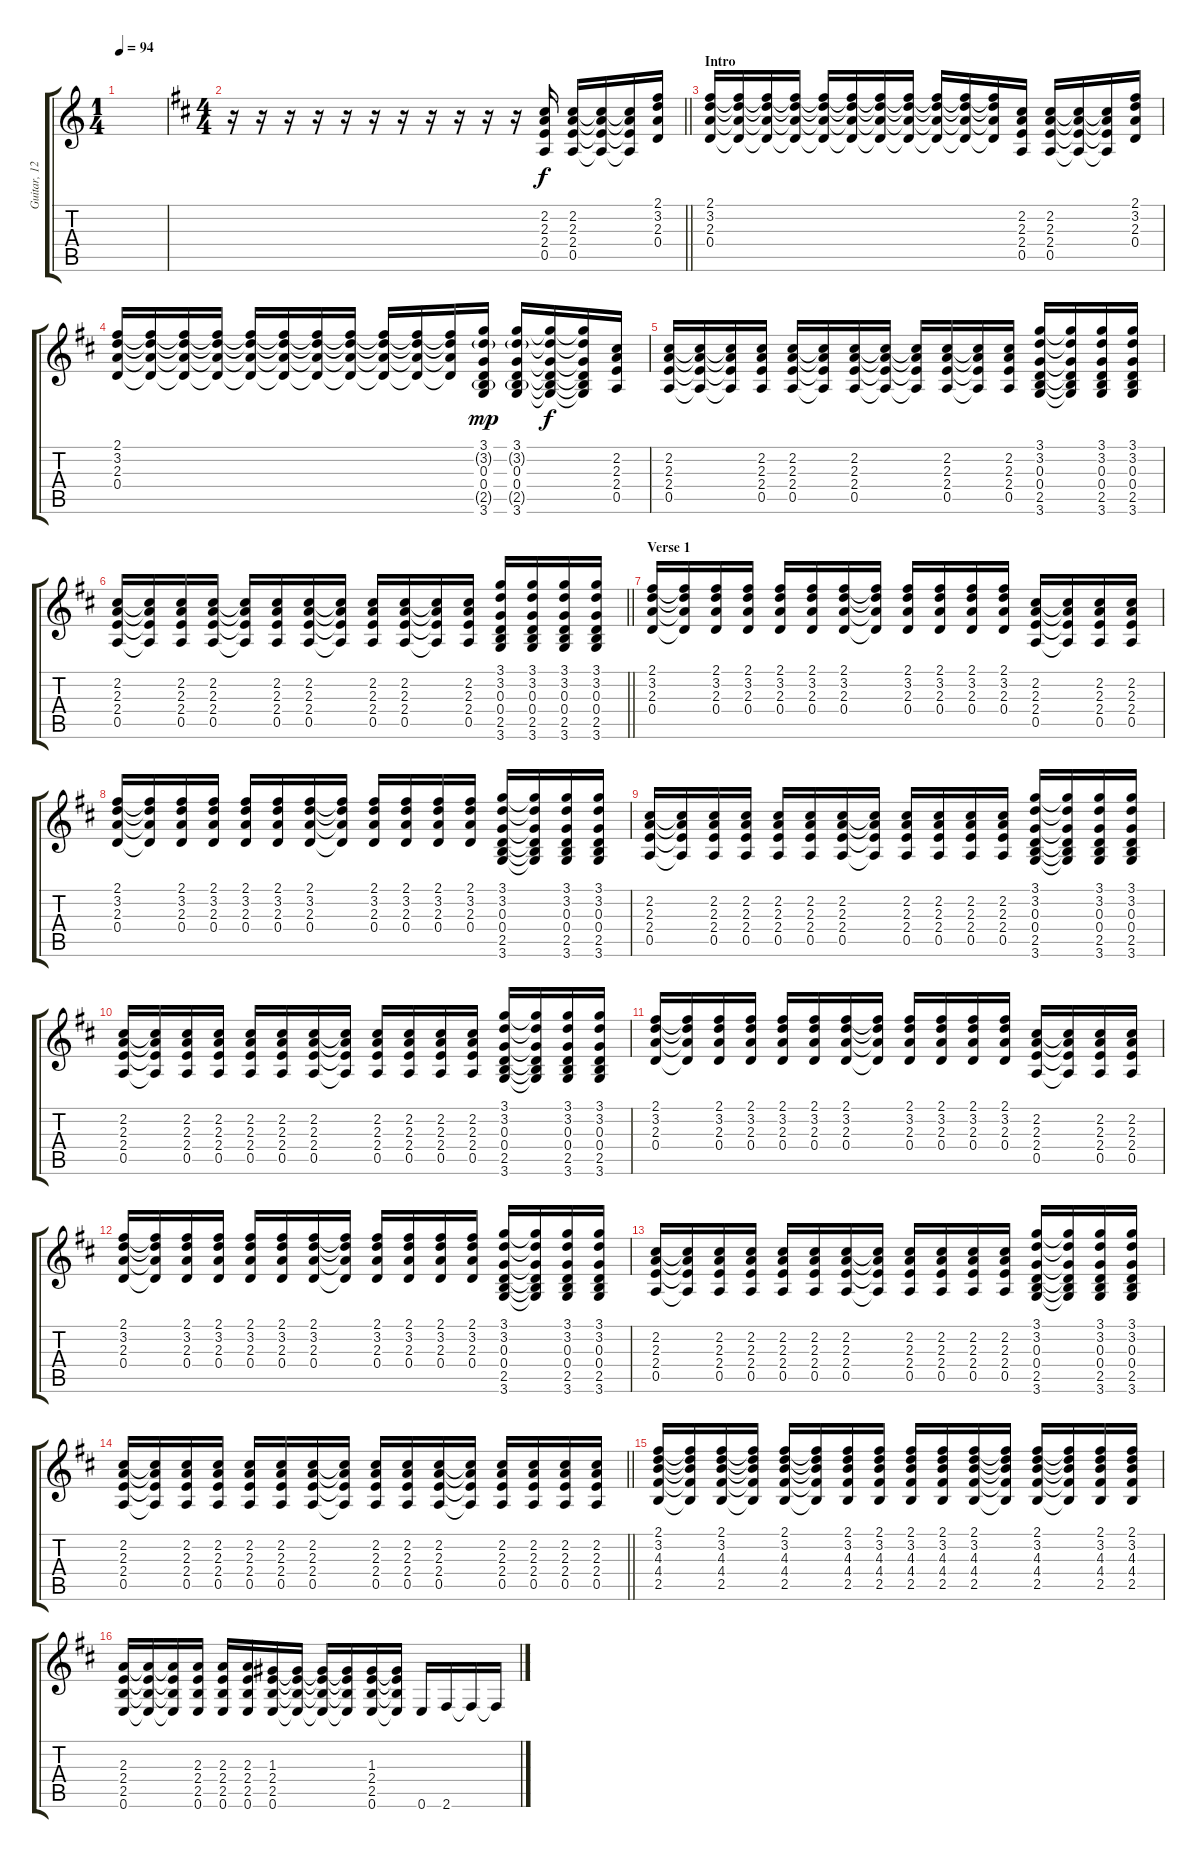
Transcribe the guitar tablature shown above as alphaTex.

\track ("Guitar, 12 Str. Acoustic 1" "Guitar, 12") {instrument acousticguitarsteel}
\staff {score tabs}
\tuning (E4 B3 G3 D3 A2 E2) {hide}
\ts (1 4)
\tempo 94
\clef g2
\ks c
|
\ts (4 4)
\barLineRight lightlight
\ks d
r.16 r.16 r.16 r.16 r.16 r.16 r.16 r.16 r.16 r.16 r.16 (2.2 2.3 2.4 0.5).16 (2.2 2.3 2.4 0.5).16 (2.2{t} 2.3{t} 2.4{t} 0.5{t}).16 (2.2{t} 2.3{t} 2.4{t} 0.5{t}).16 (2.1 3.2 2.3 0.4).16 |
\section ("" "Intro")
(2.1 3.2 2.3 0.4).16 (2.1{t} 3.2{t} 2.3{t} 0.4{t}).16 (2.1{t} 3.2{t} 2.3{t} 0.4{t}).16 (2.1{t} 3.2{t} 2.3{t} 0.4{t}).16 (2.1{t} 3.2{t} 2.3{t} 0.4{t}).16 (2.1{t} 3.2{t} 2.3{t} 0.4{t}).16 (2.1{t} 3.2{t} 2.3{t} 0.4{t}).16 (2.1{t} 3.2{t} 2.3{t} 0.4{t}).16 (2.1{t} 3.2{t} 2.3{t} 0.4{t}).16 (2.1{t} 3.2{t} 2.3{t} 0.4{t}).16 (2.1{t} 3.2{t} 2.3{t} 0.4{t}).16 (2.2 2.3 2.4 0.5).16 (2.2 2.3 2.4 0.5).16 (2.2{t} 2.3{t} 2.4{t} 0.5{t}).16 (2.2{t} 2.3{t} 2.4{t} 0.5{t}).16 (2.1 3.2 2.3 0.4).16 |
(2.1 3.2 2.3 0.4).16 (2.1{t} 3.2{t} 2.3{t} 0.4{t}).16 (2.1{t} 3.2{t} 2.3{t} 0.4{t}).16 (2.1{t} 3.2{t} 2.3{t} 0.4{t}).16 (2.1{t} 3.2{t} 2.3{t} 0.4{t}).16 (2.1{t} 3.2{t} 2.3{t} 0.4{t}).16 (2.1{t} 3.2{t} 2.3{t} 0.4{t}).16 (2.1{t} 3.2{t} 2.3{t} 0.4{t}).16 (2.1{t} 3.2{t} 2.3{t} 0.4{t}).16 (2.1{t} 3.2{t} 2.3{t} 0.4{t}).16 (2.1{t} 3.2{t} 2.3{t} 0.4{t}).16 (3.1 3.2{g} 0.3 0.4 2.5{g} 3.6).16{dy mp} (3.1 3.2{g} 0.3 0.4 2.5{g} 3.6).16 (3.1{t} 3.2{t} 0.3{t} 0.4{t} 2.5{t} 3.6{t}).16{dy f} (3.1{t} 3.2{t} 0.3{t} 0.4{t} 2.5{t} 3.6{t}).16 (2.2 2.3 2.4 0.5).16 |
(2.2 2.3 2.4 0.5).16 (2.2{t} 2.3{t} 2.4{t} 0.5{t}).16 (2.2{t} 2.3{t} 2.4{t} 0.5{t}).16 (2.2 2.3 2.4 0.5).16 (2.2 2.3 2.4 0.5).16 (2.2{t} 2.3{t} 2.4{t} 0.5{t}).16 (2.2 2.3 2.4 0.5).16 (2.2{t} 2.3{t} 2.4{t} 0.5{t}).16 (2.2{t} 2.3{t} 2.4{t} 0.5{t}).16 (2.2 2.3 2.4 0.5).16 (2.2{t} 2.3{t} 2.4{t} 0.5{t}).16 (2.2 2.3 2.4 0.5).16 (3.1 3.2 0.3 0.4 2.5 3.6).16 (3.1{t} 3.2{t} 0.3{t} 0.4{t} 2.5{t} 3.6{t}).16 (3.1 3.2 0.3 0.4 2.5 3.6).16 (3.1 3.2 0.3 0.4 2.5 3.6).16 |
\barLineRight lightlight
(2.2 2.3 2.4 0.5).16 (2.2{t} 2.3{t} 2.4{t} 0.5{t}).16 (2.2 2.3 2.4 0.5).16 (2.2 2.3 2.4 0.5).16 (2.2{t} 2.3{t} 2.4{t} 0.5{t}).16 (2.2 2.3 2.4 0.5).16 (2.2 2.3 2.4 0.5).16 (2.2{t} 2.3{t} 2.4{t} 0.5{t}).16 (2.2 2.3 2.4 0.5).16 (2.2 2.3 2.4 0.5).16 (2.2{t} 2.3{t} 2.4{t} 0.5{t}).16 (2.2 2.3 2.4 0.5).16 (3.1 3.2 0.3 0.4 2.5 3.6).16 (3.1 3.2 0.3 0.4 2.5 3.6).16 (3.1 3.2 0.3 0.4 2.5 3.6).16 (3.1 3.2 0.3 0.4 2.5 3.6).16 |
\section ("" "Verse 1")
(2.1 3.2 2.3 0.4).16 (2.1{t} 3.2{t} 2.3{t} 0.4{t}).16 (2.1 3.2 2.3 0.4).16 (2.1 3.2 2.3 0.4).16 (2.1 3.2 2.3 0.4).16 (2.1 3.2 2.3 0.4).16 (2.1 3.2 2.3 0.4).16 (2.1{t} 3.2{t} 2.3{t} 0.4{t}).16 (2.1 3.2 2.3 0.4).16 (2.1 3.2 2.3 0.4).16 (2.1 3.2 2.3 0.4).16 (2.1 3.2 2.3 0.4).16 (2.2 2.3 2.4 0.5).16 (2.2{t} 2.3{t} 2.4{t} 0.5{t}).16 (2.2 2.3 2.4 0.5).16 (2.2 2.3 2.4 0.5).16 |
(2.1 3.2 2.3 0.4).16 (2.1{t} 3.2{t} 2.3{t} 0.4{t}).16 (2.1 3.2 2.3 0.4).16 (2.1 3.2 2.3 0.4).16 (2.1 3.2 2.3 0.4).16 (2.1 3.2 2.3 0.4).16 (2.1 3.2 2.3 0.4).16 (2.1{t} 3.2{t} 2.3{t} 0.4{t}).16 (2.1 3.2 2.3 0.4).16 (2.1 3.2 2.3 0.4).16 (2.1 3.2 2.3 0.4).16 (2.1 3.2 2.3 0.4).16 (3.1 3.2 0.3 0.4 2.5 3.6).16 (3.1{t} 3.2{t} 0.3{t} 0.4{t} 2.5{t} 3.6{t}).16 (3.1 3.2 0.3 0.4 2.5 3.6).16 (3.1 3.2 0.3 0.4 2.5 3.6).16 |
(2.2 2.3 2.4 0.5).16 (2.2{t} 2.3{t} 2.4{t} 0.5{t}).16 (2.2 2.3 2.4 0.5).16 (2.2 2.3 2.4 0.5).16 (2.2 2.3 2.4 0.5).16 (2.2 2.3 2.4 0.5).16 (2.2 2.3 2.4 0.5).16 (2.2{t} 2.3{t} 2.4{t} 0.5{t}).16 (2.2 2.3 2.4 0.5).16 (2.2 2.3 2.4 0.5).16 (2.2 2.3 2.4 0.5).16 (2.2 2.3 2.4 0.5).16 (3.1 3.2 0.3 0.4 2.5 3.6).16 (3.1{t} 3.2{t} 0.3{t} 0.4{t} 2.5{t} 3.6{t}).16 (3.1 3.2 0.3 0.4 2.5 3.6).16 (3.1 3.2 0.3 0.4 2.5 3.6).16 |
(2.2 2.3 2.4 0.5).16 (2.2{t} 2.3{t} 2.4{t} 0.5{t}).16 (2.2 2.3 2.4 0.5).16 (2.2 2.3 2.4 0.5).16 (2.2 2.3 2.4 0.5).16 (2.2 2.3 2.4 0.5).16 (2.2 2.3 2.4 0.5).16 (2.2{t} 2.3{t} 2.4{t} 0.5{t}).16 (2.2 2.3 2.4 0.5).16 (2.2 2.3 2.4 0.5).16 (2.2 2.3 2.4 0.5).16 (2.2 2.3 2.4 0.5).16 (3.1 3.2 0.3 0.4 2.5 3.6).16 (3.1{t} 3.2{t} 0.3{t} 0.4{t} 2.5{t} 3.6{t}).16 (3.1 3.2 0.3 0.4 2.5 3.6).16 (3.1 3.2 0.3 0.4 2.5 3.6).16 |
(2.1 3.2 2.3 0.4).16 (2.1{t} 3.2{t} 2.3{t} 0.4{t}).16 (2.1 3.2 2.3 0.4).16 (2.1 3.2 2.3 0.4).16 (2.1 3.2 2.3 0.4).16 (2.1 3.2 2.3 0.4).16 (2.1 3.2 2.3 0.4).16 (2.1{t} 3.2{t} 2.3{t} 0.4{t}).16 (2.1 3.2 2.3 0.4).16 (2.1 3.2 2.3 0.4).16 (2.1 3.2 2.3 0.4).16 (2.1 3.2 2.3 0.4).16 (2.2 2.3 2.4 0.5).16 (2.2{t} 2.3{t} 2.4{t} 0.5{t}).16 (2.2 2.3 2.4 0.5).16 (2.2 2.3 2.4 0.5).16 |
(2.1 3.2 2.3 0.4).16 (2.1{t} 3.2{t} 2.3{t} 0.4{t}).16 (2.1 3.2 2.3 0.4).16 (2.1 3.2 2.3 0.4).16 (2.1 3.2 2.3 0.4).16 (2.1 3.2 2.3 0.4).16 (2.1 3.2 2.3 0.4).16 (2.1{t} 3.2{t} 2.3{t} 0.4{t}).16 (2.1 3.2 2.3 0.4).16 (2.1 3.2 2.3 0.4).16 (2.1 3.2 2.3 0.4).16 (2.1 3.2 2.3 0.4).16 (3.1 3.2 0.3 0.4 2.5 3.6).16 (3.1{t} 3.2{t} 0.3{t} 0.4{t} 2.5{t} 3.6{t}).16 (3.1 3.2 0.3 0.4 2.5 3.6).16 (3.1 3.2 0.3 0.4 2.5 3.6).16 |
(2.2 2.3 2.4 0.5).16 (2.2{t} 2.3{t} 2.4{t} 0.5{t}).16 (2.2 2.3 2.4 0.5).16 (2.2 2.3 2.4 0.5).16 (2.2 2.3 2.4 0.5).16 (2.2 2.3 2.4 0.5).16 (2.2 2.3 2.4 0.5).16 (2.2{t} 2.3{t} 2.4{t} 0.5{t}).16 (2.2 2.3 2.4 0.5).16 (2.2 2.3 2.4 0.5).16 (2.2 2.3 2.4 0.5).16 (2.2 2.3 2.4 0.5).16 (3.1 3.2 0.3 0.4 2.5 3.6).16 (3.1{t} 3.2{t} 0.3{t} 0.4{t} 2.5{t} 3.6{t}).16 (3.1 3.2 0.3 0.4 2.5 3.6).16 (3.1 3.2 0.3 0.4 2.5 3.6).16 |
\barLineRight lightlight
(2.2 2.3 2.4 0.5).16 (2.2{t} 2.3{t} 2.4{t} 0.5{t}).16 (2.2 2.3 2.4 0.5).16 (2.2 2.3 2.4 0.5).16 (2.2 2.3 2.4 0.5).16 (2.2 2.3 2.4 0.5).16 (2.2 2.3 2.4 0.5).16 (2.2{t} 2.3{t} 2.4{t} 0.5{t}).16 (2.2 2.3 2.4 0.5).16 (2.2 2.3 2.4 0.5).16 (2.2 2.3 2.4 0.5).16 (2.2{t} 2.3{t} 2.4{t} 0.5{t}).16 (2.2 2.3 2.4 0.5).16 (2.2 2.3 2.4 0.5).16 (2.2 2.3 2.4 0.5).16 (2.2 2.3 2.4 0.5).16 |
(2.1 3.2 4.3 4.4 2.5).16 (2.1{t} 3.2{t} 4.3{t} 4.4{t} 2.5{t}).16 (2.1 3.2 4.3 4.4 2.5).16 (2.1{t} 3.2{t} 4.3{t} 4.4{t} 2.5{t}).16 (2.1 3.2 4.3 4.4 2.5).16 (2.1{t} 3.2{t} 4.3{t} 4.4{t} 2.5{t}).16 (2.1 3.2 4.3 4.4 2.5).16 (2.1 3.2 4.3 4.4 2.5).16 (2.1 3.2 4.3 4.4 2.5).16 (2.1 3.2 4.3 4.4 2.5).16 (2.1 3.2 4.3 4.4 2.5).16 (2.1{t} 3.2{t} 4.3{t} 4.4{t} 2.5{t}).16 (2.1 3.2 4.3 4.4 2.5).16 (2.1{t} 3.2{t} 4.3{t} 4.4{t} 2.5{t}).16 (2.1 3.2 4.3 4.4 2.5).16 (2.1 3.2 4.3 4.4 2.5).16 |
(2.3 2.4 2.5 0.6).16 (2.3{t} 2.4{t} 2.5{t} 0.6{t}).16 (2.3{t} 2.4{t} 2.5{t} 0.6{t}).16 (2.3 2.4 2.5 0.6).16 (2.3 2.4 2.5 0.6).16 (2.3 2.4 2.5 0.6).16 (1.3 2.4 2.5 0.6).16 (1.3{t} 2.4{t} 2.5{t} 0.6{t}).16 (1.3{t} 2.4{t} 2.5{t} 0.6{t}).16 (1.3{t} 2.4{t} 2.5{t} 0.6{t}).16 (1.3 2.4 2.5 0.6).16 (1.3{t} 2.4{t} 2.5{t} 0.6{t}).16 0.6.16 2.6.16 2.6{t}.16 2.6{t}.16
